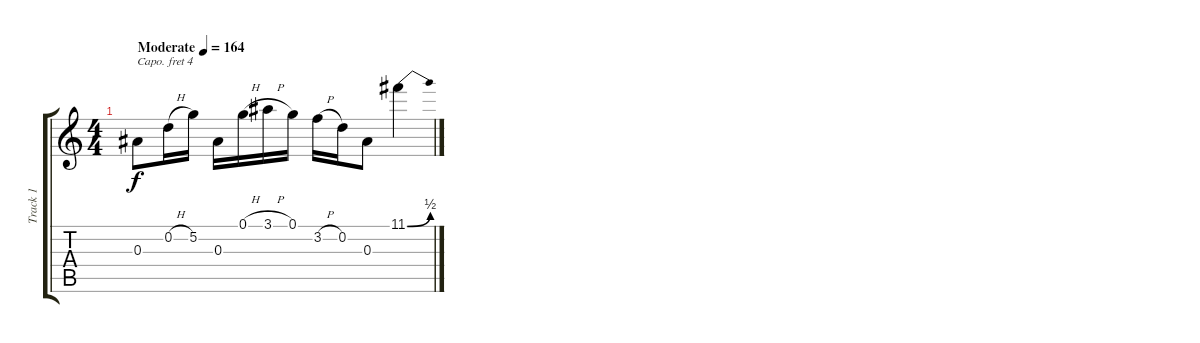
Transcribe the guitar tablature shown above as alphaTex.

\track ("Track 1" "Track 1") {instrument overdrivenguitar}
\staff {score tabs}
\capo 4
\tuning (Eb4 Bb3 Gb3 Db3 Ab2 Eb2) {hide}
\ts (4 4)
\tempo (164 "Moderate")
\clef g2
\ks c
0.3.8{dy f instrument overdrivenguitar} 0.2{h}.16 5.2.16 0.3.16 0.1{h}.16 3.1{h}.16 0.1.16 3.2{h}.16 0.2.16 0.3.8 11.1{be (bend 0 0 60 2)}.4
